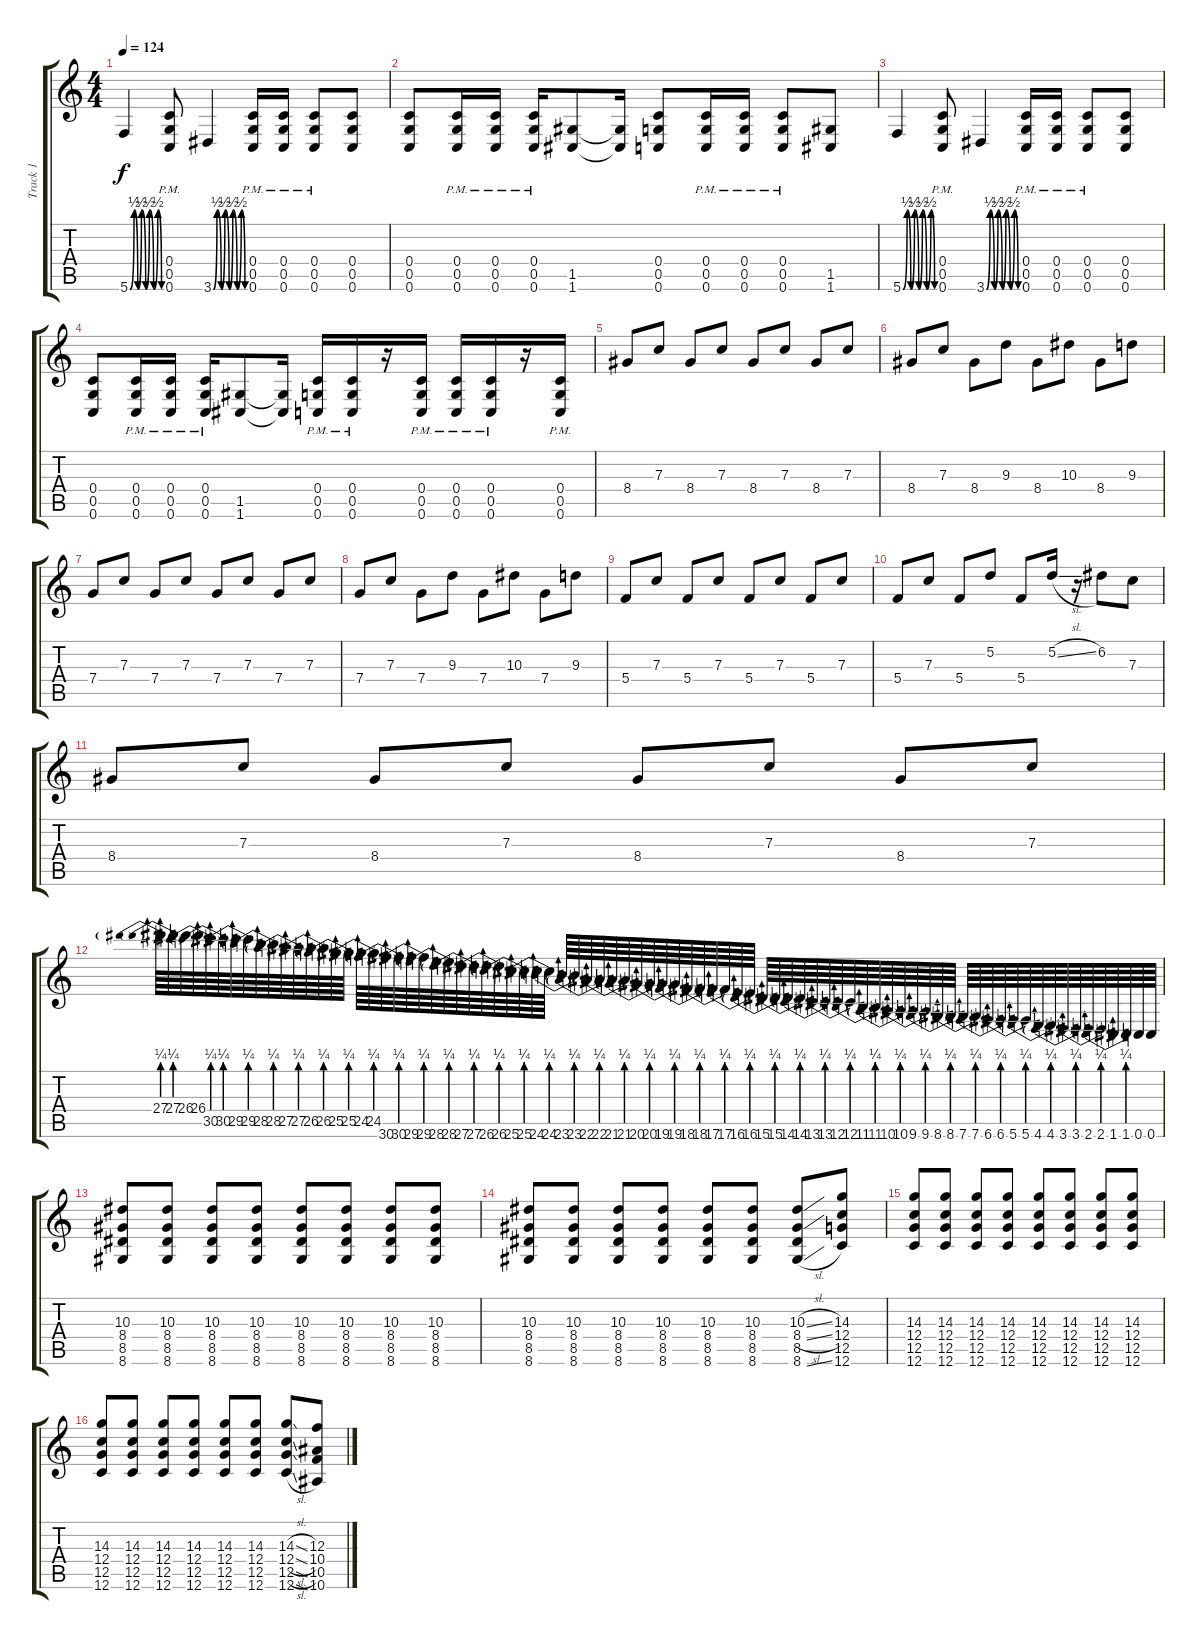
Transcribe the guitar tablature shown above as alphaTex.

\track ("Track 1" "Track 1") {instrument distortionguitar}
\staff {score tabs}
\tuning (D4 A3 F3 C3 G2 C2) {hide}
\ts (4 4)
\tempo 124
\clef g2
\ks c
5.6{be (custom 0 0 8 2 15 0 22 2 30 0 37 2 45 0 53 2 60 0)}.4{dy f} (0.4{pm} 0.5{pm} 0.6{pm}).8 3.6{be (custom 0 0 7 2 15 0 22 2 30 0 37 2 45 0 53 2 60 0)}.4 (0.4{pm} 0.5{pm} 0.6{pm}).16 (0.4{pm} 0.5{pm} 0.6{pm}).16 (0.4{pm} 0.5{pm} 0.6{pm}).8 (0.4 0.5 0.6).8 |
(0.4 0.5 0.6).8 (0.4{pm} 0.5{pm} 0.6{pm}).16 (0.4{pm} 0.5{pm} 0.6{pm}).16 (0.4{pm} 0.5{pm} 0.6{pm}).16 (1.5 1.6).8 (1.5{t} 1.6{t}).16 (0.4 0.5 0.6).8 (0.4{pm} 0.5{pm} 0.6{pm}).16 (0.4{pm} 0.5{pm} 0.6{pm}).16 (0.4{pm} 0.5{pm} 0.6{pm}).8 (1.5 1.6).8 |
5.6{be (custom 0 0 8 2 15 0 22 2 30 0 37 2 45 0 53 2 60 0)}.4 (0.4{pm} 0.5{pm} 0.6{pm}).8 3.6{be (custom 0 0 7 2 15 0 22 2 30 0 37 2 45 0 53 2 60 0)}.4 (0.4{pm} 0.5{pm} 0.6{pm}).16 (0.4{pm} 0.5{pm} 0.6{pm}).16 (0.4{pm} 0.5{pm} 0.6{pm}).8 (0.4 0.5 0.6).8 |
(0.4 0.5 0.6).8 (0.4{pm} 0.5{pm} 0.6{pm}).16 (0.4{pm} 0.5{pm} 0.6{pm}).16 (0.4{pm} 0.5{pm} 0.6{pm}).16 (1.5 1.6).8 (1.5{t} 1.6{t}).16 (0.4{pm} 0.5{pm} 0.6{pm}).16 (0.4{pm} 0.5{pm} 0.6{pm}).16 r.16 (0.4{pm} 0.5{pm} 0.6{pm}).16 (0.4{pm} 0.5{pm} 0.6{pm}).16 (0.4{pm} 0.5{pm} 0.6{pm}).16 r.16 (0.4{pm} 0.5{pm} 0.6{pm}).16 |
8.4.8{volume 8 instrument acousticguitarnylon} 7.3.8 8.4.8 7.3.8 8.4.8 7.3.8 8.4.8 7.3.8 |
8.4.8 7.3.8 8.4.8 9.3.8 8.4.8 10.3.8 8.4.8 9.3.8 |
7.4.8 7.3.8 7.4.8 7.3.8 7.4.8 7.3.8 7.4.8 7.3.8 |
7.4.8 7.3.8 7.4.8 9.3.8 7.4.8 10.3.8 7.4.8 9.3.8 |
5.4.8 7.3.8 5.4.8 7.3.8 5.4.8 7.3.8 5.4.8 7.3.8 |
5.4.8 7.3.8 5.4.8 5.2.8 5.4.8 5.2{sl}.16 r.16 6.2.8 7.3.8 |
8.4.8 7.3.8 8.4.8 7.3.8 8.4.8 7.3.8 8.4.8 7.3.8 |
27.4{be (prebend 0 1 60 1)}.64 27.4{be (prebend 0 1 60 1)}.64{volume 16 instrument guitarfretnoise} 26.4.64 26.4.64 30.5{be (prebend 0 1 60 1)}.64 30.5{be (prebend 0 1 60 1)}.64 29.5.64 29.5{be (prebend 0 1 60 1)}.64 28.5.64 28.5{be (prebend 0 1 60 1)}.64 27.5.64 27.5{be (prebend 0 1 60 1)}.64 26.5.64 26.5{be (prebend 0 1 60 1)}.64 25.5.64 25.5{be (prebend 0 1 60 1)}.64 24.5.64 24.5{be (prebend 0 1 60 1)}.64 30.6.64 30.6{be (prebend 0 1 60 1)}.64 29.6.64 29.6{be (prebend 0 1 60 1)}.64 28.6.64 28.6{be (prebend 0 1 60 1)}.64 27.6.64 27.6{be (prebend 0 1 60 1)}.64 26.6.64 26.6{be (prebend 0 1 60 1)}.64 25.6.64 25.6{be (prebend 0 1 60 1)}.64 24.6.64 24.6{be (prebend 0 1 60 1)}.64 23.6.64 23.6{be (prebend 0 1 60 1)}.64 22.6.64 22.6{be (prebend 0 1 60 1)}.64 21.6.64 21.6{be (prebend 0 1 60 1)}.64 20.6.64 20.6{be (prebend 0 1 60 1)}.64 19.6.64 19.6{be (prebend 0 1 60 1)}.64 18.6.64 18.6{be (prebend 0 1 60 1)}.64 17.6.64 17.6{be (prebend 0 1 60 1)}.64 16.6.64 16.6{be (prebend 0 1 60 1)}.64 15.6.64 15.6{be (prebend 0 1 60 1)}.64 14.6.64 14.6{be (prebend 0 1 60 1)}.64 13.6.64 13.6{be (prebend 0 1 60 1)}.64 12.6.64 12.6{be (prebend 0 1 60 1)}.64 11.6.64 11.6{be (prebend 0 1 60 1)}.64 10.6.64 10.6{be (prebend 0 1 60 1)}.64 9.6.64 9.6{be (prebend 0 1 60 1)}.64 8.6.64 8.6{be (prebend 0 1 60 1)}.64 7.6.64 7.6{be (prebend 0 1 60 1)}.64 6.6.64 6.6{be (prebend 0 1 60 1)}.64 5.6.64 5.6{be (prebend 0 1 60 1)}.64 4.6.64 4.6{be (prebend 0 1 60 1)}.64 3.6.64 3.6{be (prebend 0 1 60 1)}.64 2.6.64 2.6{be (prebend 0 1 60 1)}.64 1.6.64 1.6{be (prebend 0 1 60 1)}.64 0.6.64 0.6.64 |
(10.3 8.4 8.5 8.6).8{volume 13 instrument distortionguitar} (10.3 8.4 8.5 8.6).8 (10.3 8.4 8.5 8.6).8 (10.3 8.4 8.5 8.6).8 (10.3 8.4 8.5 8.6).8 (10.3 8.4 8.5 8.6).8 (10.3 8.4 8.5 8.6).8 (10.3 8.4 8.5 8.6).8 |
(10.3 8.4 8.5 8.6).8 (10.3 8.4 8.5 8.6).8 (10.3 8.4 8.5 8.6).8 (10.3 8.4 8.5 8.6).8 (10.3 8.4 8.5 8.6).8 (10.3 8.4 8.5 8.6).8 (10.3{sl} 8.4{sl} 8.5 8.6{sl}).8 (14.3 12.4 12.5 12.6).8 |
(14.3 12.4 12.5 12.6).8 (14.3 12.4 12.5 12.6).8 (14.3 12.4 12.5 12.6).8 (14.3 12.4 12.5 12.6).8 (14.3 12.4 12.5 12.6).8 (14.3 12.4 12.5 12.6).8 (14.3 12.4 12.5 12.6).8 (14.3 12.4 12.5 12.6).8 |
(14.3 12.4 12.5 12.6).8 (14.3 12.4 12.5 12.6).8 (14.3 12.4 12.5 12.6).8 (14.3 12.4 12.5 12.6).8 (14.3 12.4 12.5 12.6).8 (14.3 12.4 12.5 12.6).8 (14.3{sl} 12.4{sl} 12.5{sl} 12.6{sl}).8 (12.3 10.4 10.5 10.6).8
